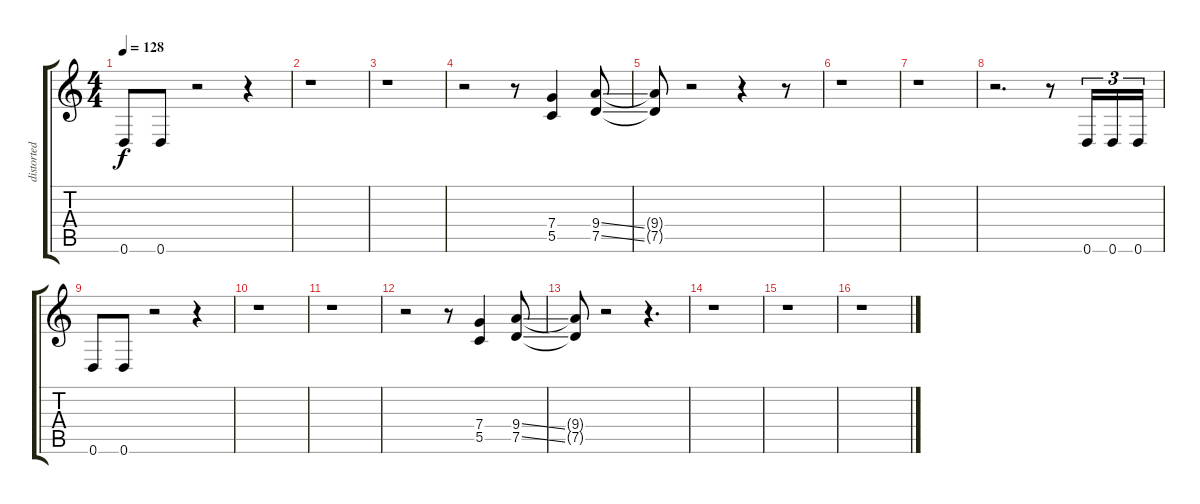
\track ("distorted guitar 1" "distorted ") {instrument distortionguitar}
\staff {score tabs}
\tuning (D4 A3 F3 C3 G2 D2) {hide}
\ts (4 4)
\tempo 128
\clef g2
\ks c
0.6.8{dy f} 0.6.8 r.2 r.4 |
r.1 |
r.1 |
r.2 r.8 (7.4 5.5).4 (9.4{ss} 7.5{ss}).8 |
(9.4{t} 7.5{t}).8 r.2 r.4 r.8 |
r.1 |
r.1 |
r.2{d} r.8 0.6.16{tu (3 2)} 0.6.16{tu (3 2)} 0.6.16{tu (3 2)} |
0.6.8 0.6.8 r.2 r.4 |
r.1 |
r.1 |
r.2 r.8 (7.4 5.5).4 (9.4{ss} 7.5{ss}).8 |
(9.4{t} 7.5{t}).8 r.2 r.4{d} |
r.1 |
r.1 |
r.1
